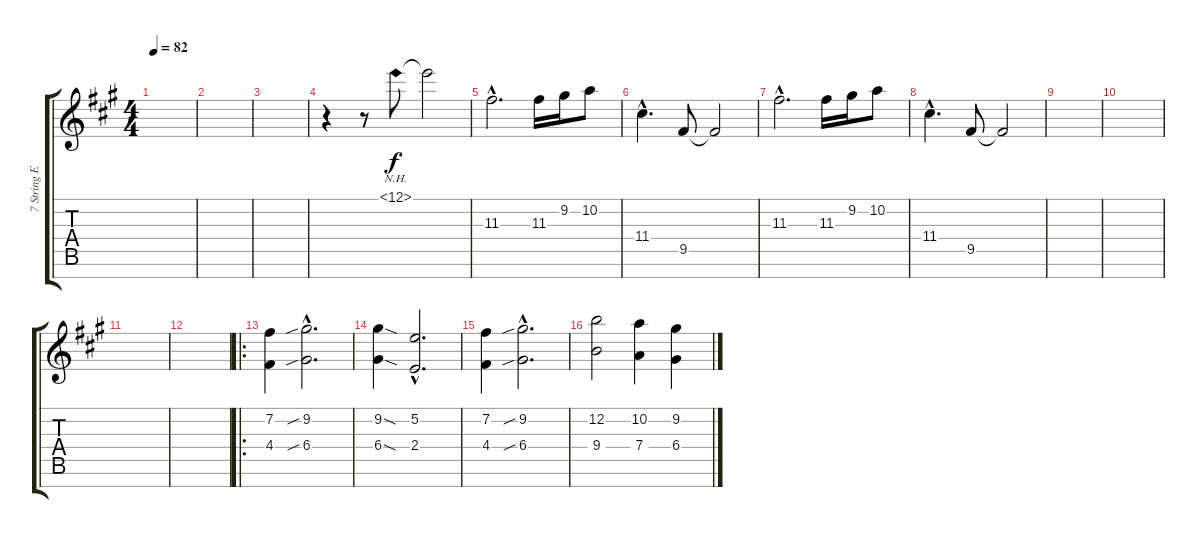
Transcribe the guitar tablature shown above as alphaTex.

\track ("7 String Elec. Gtr. Clean" "7 String E") {instrument electricguitarclean}
\staff {score tabs}
\tuning (E4 B3 G3 D3 A2 E2 B1) {hide}
\ts (4 4)
\tempo 82
\clef g2
\ks a
|
|
|
r.4 r.8 12.1{nh}.8 12.1{t}.2 |
11.3{hac}.2{d} 11.3.16 9.2.16 10.2.8 |
11.4{hac}.4{d} 9.5.8 9.5{t}.2 |
11.3{hac}.2{d} 11.3.16 9.2.16 10.2.8 |
11.4{hac}.4{d} 9.5.8 9.5{t}.2 |
|
|
|
|
\ro
(7.2 4.4).4 (9.2{sib hac} 6.4{sib hac}).2{d} |
(9.2{sod} 6.4{sod}).4 (5.2{hac} 2.4{hac}).2{d} |
(7.2 4.4).4 (9.2{sib hac} 6.4{sib hac}).2{d} |
(12.2 9.4).2 (10.2 7.4).4 (9.2 6.4).4
